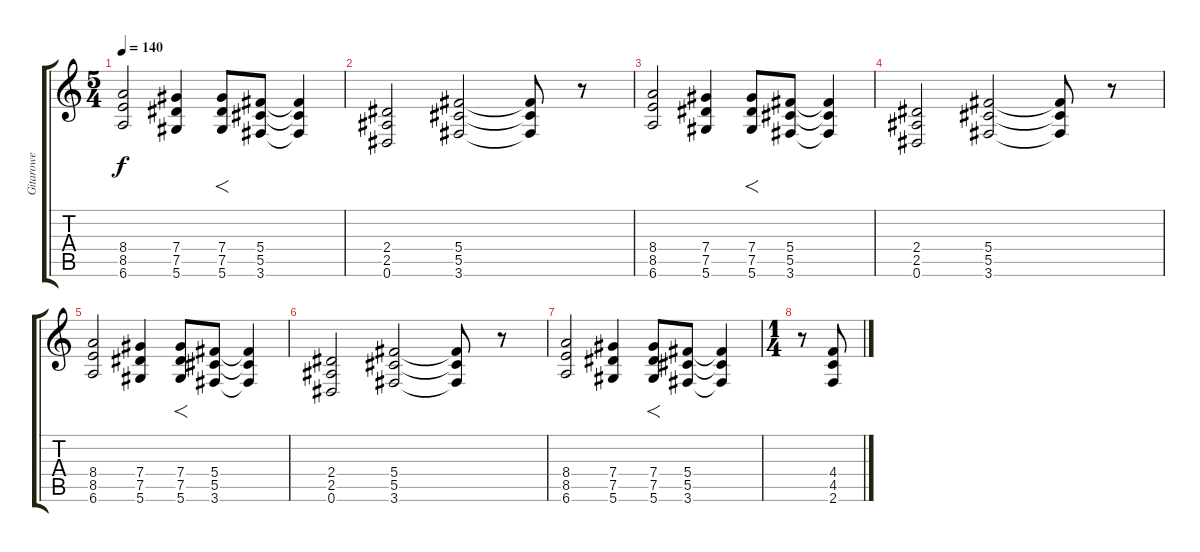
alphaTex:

\track ("Gitarowe" "Gitarowe") {instrument distortionguitar}
\staff {score tabs}
\tuning (Eb4 Bb3 Gb3 Db3 Ab2 Eb2) {hide}
\ts (5 4)
\tempo 140
\clef g2
\ks c
(8.4 8.5 6.6).2{dy f} (7.4 7.5 5.6).4 (7.4 7.5 5.6).8{f} (5.4 5.5 3.6).8 (5.4{t} 5.5{t} 3.6{t}).4 |
(2.4 2.5 0.6).2 (5.4 5.5 3.6).2 (5.4{t} 5.5{t} 3.6{t}).8 r.8 |
(8.4 8.5 6.6).2 (7.4 7.5 5.6).4 (7.4 7.5 5.6).8{f} (5.4 5.5 3.6).8 (5.4{t} 5.5{t} 3.6{t}).4 |
(2.4 2.5 0.6).2 (5.4 5.5 3.6).2 (5.4{t} 5.5{t} 3.6{t}).8 r.8 |
(8.4 8.5 6.6).2 (7.4 7.5 5.6).4 (7.4 7.5 5.6).8{f} (5.4 5.5 3.6).8 (5.4{t} 5.5{t} 3.6{t}).4 |
(2.4 2.5 0.6).2 (5.4 5.5 3.6).2 (5.4{t} 5.5{t} 3.6{t}).8 r.8 |
(8.4 8.5 6.6).2 (7.4 7.5 5.6).4 (7.4 7.5 5.6).8{f} (5.4 5.5 3.6).8 (5.4{t} 5.5{t} 3.6{t}).4 |
\ts (1 4)
r.8 (4.4 4.5 2.6).8
